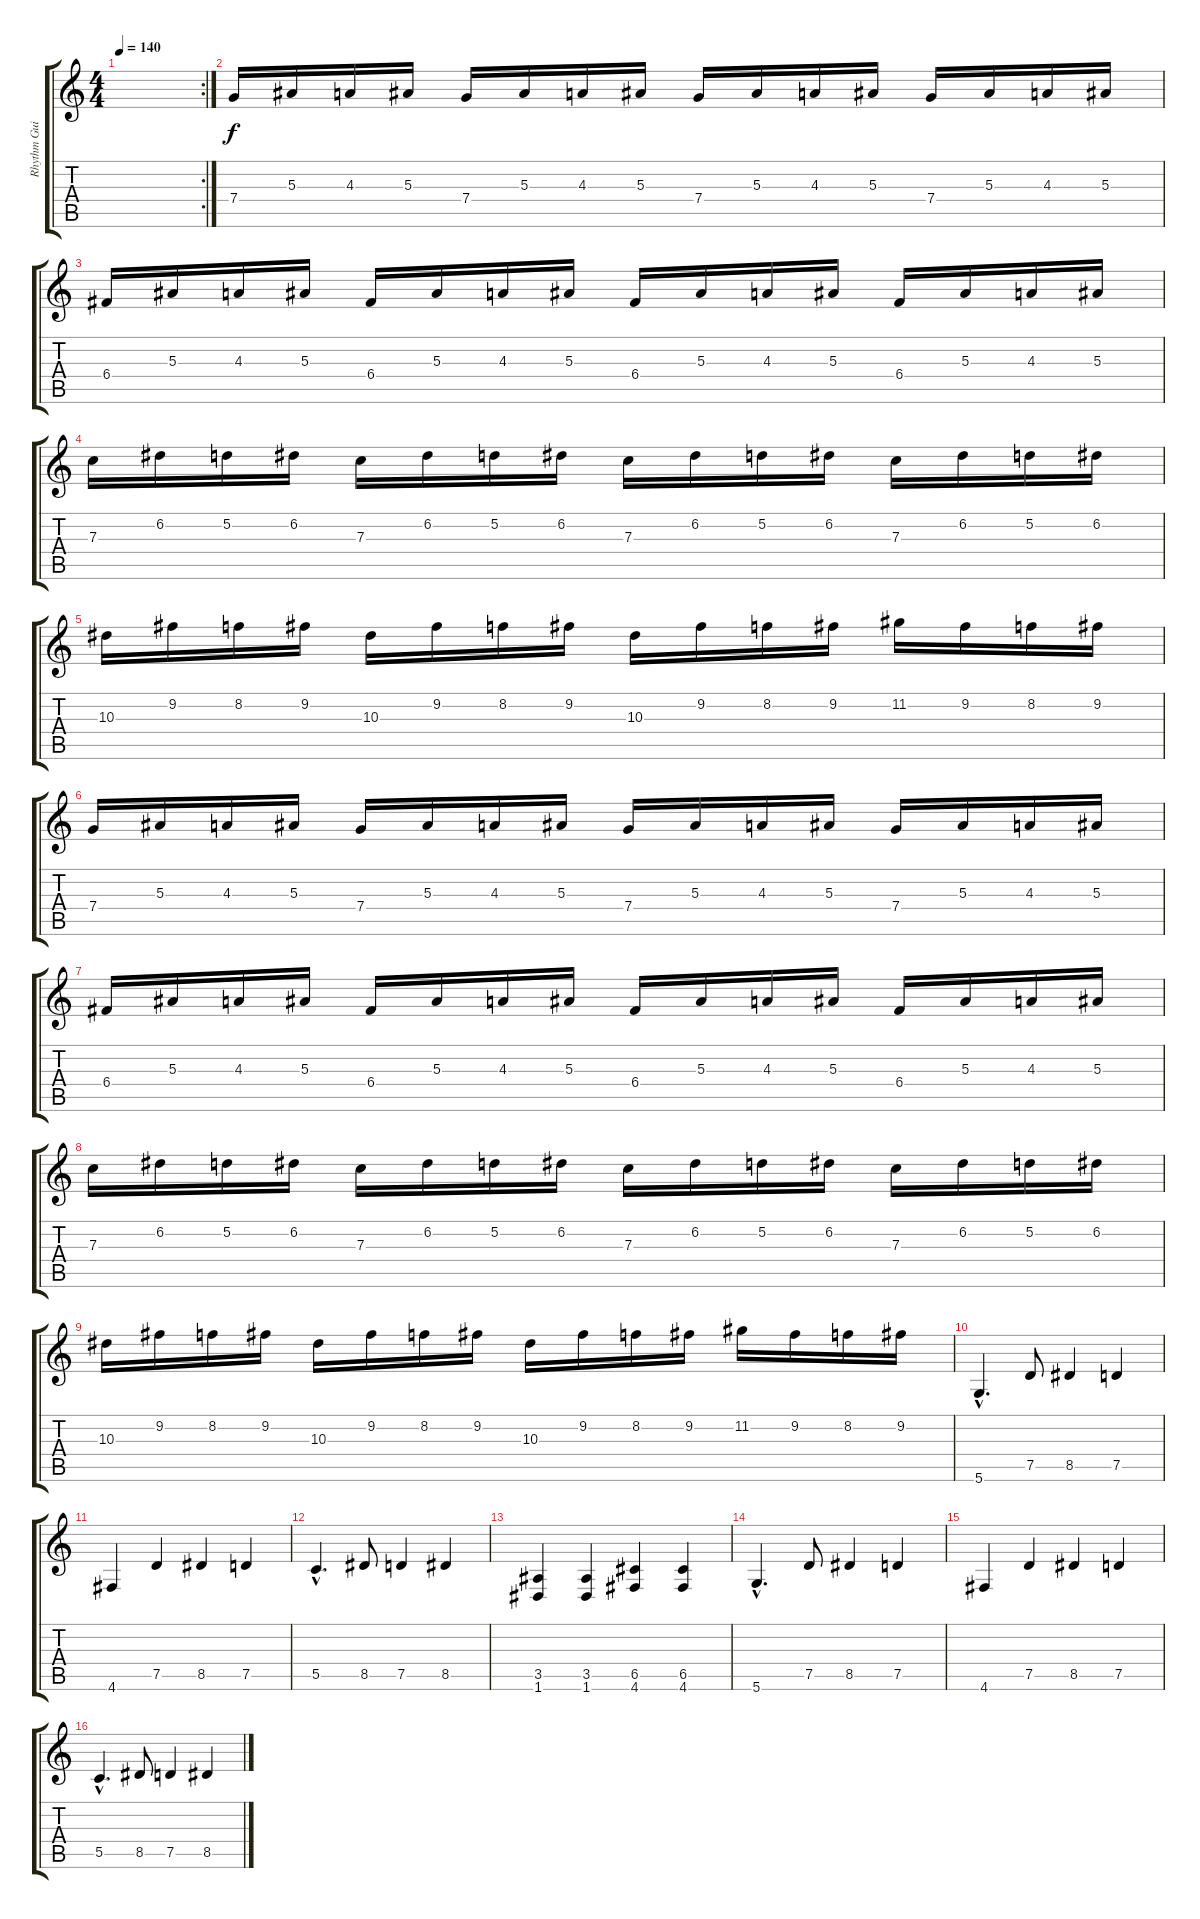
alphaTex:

\track ("Rhythm Guitar" "Rhythm Gui") {instrument distortionguitar}
\staff {score tabs}
\tuning (D4 A3 F3 C3 G2 D2) {hide}
\rc 2
\ts (4 4)
\tempo 140
\clef g2
\ks c
|
7.4.16 5.3.16 4.3.16 5.3.16 7.4.16 5.3.16 4.3.16 5.3.16 7.4.16 5.3.16 4.3.16 5.3.16 7.4.16 5.3.16 4.3.16 5.3.16 |
6.4.16 5.3.16 4.3.16 5.3.16 6.4.16 5.3.16 4.3.16 5.3.16 6.4.16 5.3.16 4.3.16 5.3.16 6.4.16 5.3.16 4.3.16 5.3.16 |
7.3.16 6.2.16 5.2.16 6.2.16 7.3.16 6.2.16 5.2.16 6.2.16 7.3.16 6.2.16 5.2.16 6.2.16 7.3.16 6.2.16 5.2.16 6.2.16 |
10.3.16 9.2.16 8.2.16 9.2.16 10.3.16 9.2.16 8.2.16 9.2.16 10.3.16 9.2.16 8.2.16 9.2.16 11.2.16 9.2.16 8.2.16 9.2.16 |
7.4.16 5.3.16 4.3.16 5.3.16 7.4.16 5.3.16 4.3.16 5.3.16 7.4.16 5.3.16 4.3.16 5.3.16 7.4.16 5.3.16 4.3.16 5.3.16 |
6.4.16 5.3.16 4.3.16 5.3.16 6.4.16 5.3.16 4.3.16 5.3.16 6.4.16 5.3.16 4.3.16 5.3.16 6.4.16 5.3.16 4.3.16 5.3.16 |
7.3.16 6.2.16 5.2.16 6.2.16 7.3.16 6.2.16 5.2.16 6.2.16 7.3.16 6.2.16 5.2.16 6.2.16 7.3.16 6.2.16 5.2.16 6.2.16 |
10.3.16 9.2.16 8.2.16 9.2.16 10.3.16 9.2.16 8.2.16 9.2.16 10.3.16 9.2.16 8.2.16 9.2.16 11.2.16 9.2.16 8.2.16 9.2.16 |
5.6{hac}.4{d} 7.5.8 8.5.4 7.5.4 |
4.6.4 7.5.4 8.5.4 7.5.4 |
5.5{hac}.4{d} 8.5.8 7.5.4 8.5.4 |
(3.5 1.6).4 (3.5 1.6).4 (6.5 4.6).4 (6.5 4.6).4 |
5.6{hac}.4{d} 7.5.8 8.5.4 7.5.4 |
4.6.4 7.5.4 8.5.4 7.5.4 |
5.5{hac}.4{d} 8.5.8 7.5.4 8.5.4
